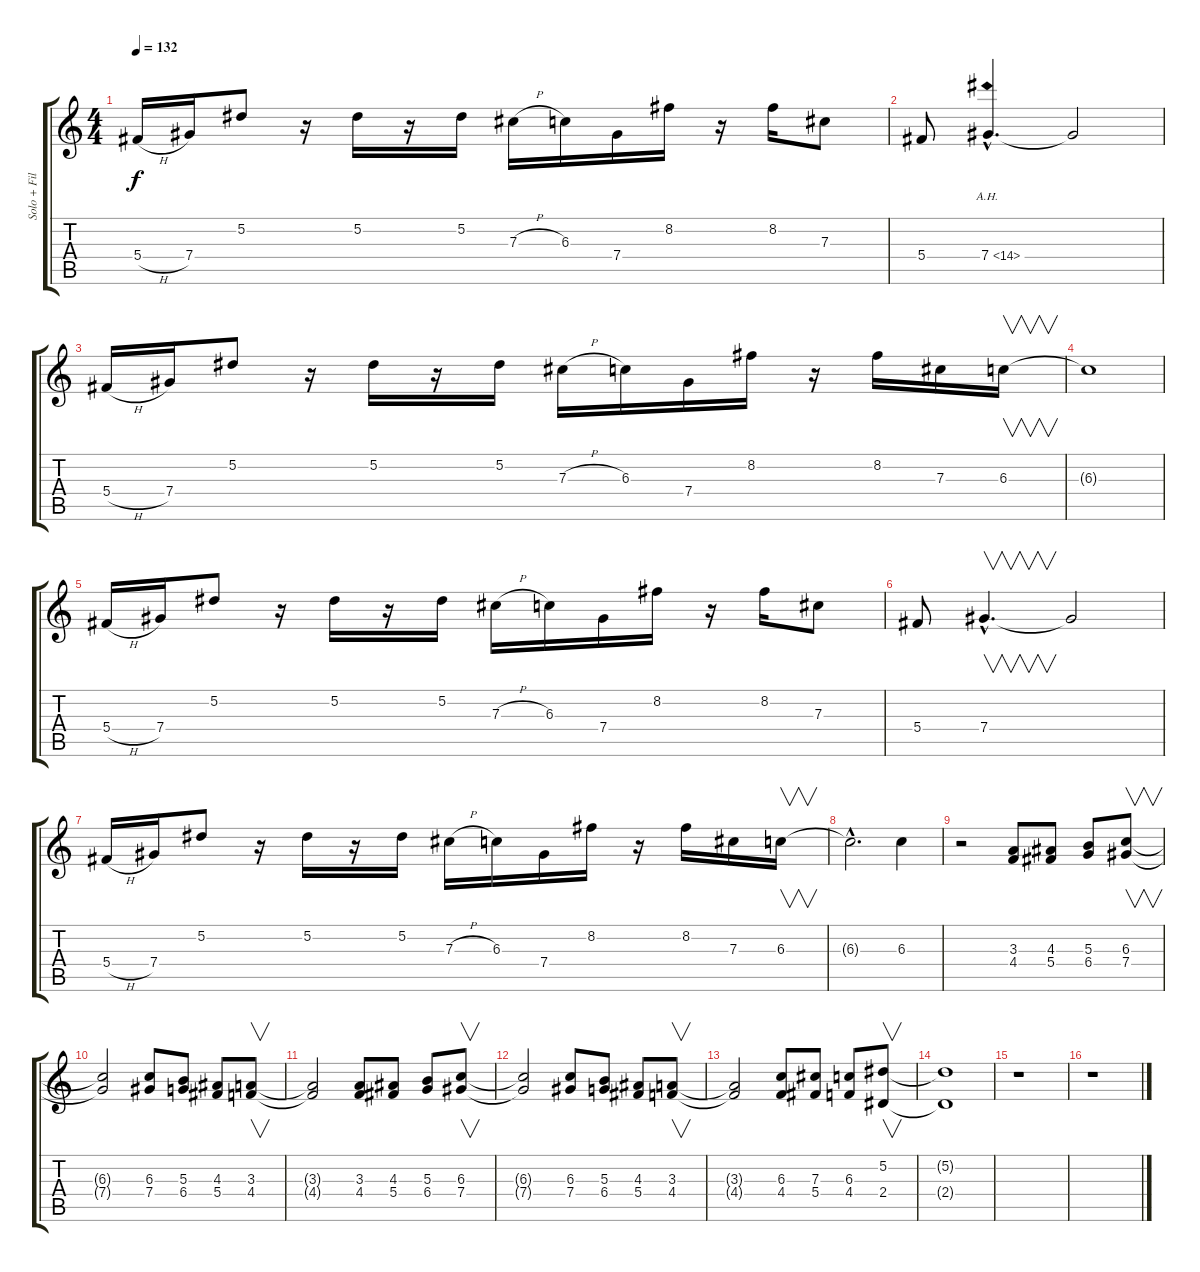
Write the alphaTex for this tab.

\track ("Solo + Fills" "Solo + Fil") {instrument distortionguitar}
\staff {score tabs}
\tuning (Eb4 Bb3 Gb3 Db3 Ab2 Eb2) {hide}
\ts (4 4)
\tempo 132
\clef g2
\ks c
5.4{h}.16{dy f} 7.4.16 5.2.8 r.16 5.2.16 r.16 5.2.16 7.3{h}.16 6.3.16 7.4.16 8.2.16 r.16 8.2.16 7.3.8 |
5.4.8 7.4{ah 7 hac}.4{d} 7.4{t}.2 |
5.4{h}.16 7.4.16 5.2.8 r.16 5.2.16 r.16 5.2.16 7.3{h}.16 6.3.16 7.4.16 8.2.16 r.16 8.2.16 7.3.16 6.3.16{v} |
6.3{t}.1 |
5.4{h}.16 7.4.16 5.2.8 r.16 5.2.16 r.16 5.2.16 7.3{h}.16 6.3.16 7.4.16 8.2.16 r.16 8.2.16 7.3.8 |
5.4.8 7.4{hac}.4{v d} 7.4{t}.2 |
5.4{h}.16 7.4.16 5.2.8 r.16 5.2.16 r.16 5.2.16 7.3{h}.16 6.3.16 7.4.16 8.2.16 r.16 8.2.16 7.3.16 6.3.16{v} |
6.3{hac t}.2{d} 6.3.4 |
r.2 (3.3 4.4).8 (4.3 5.4).8 (5.3 6.4).8 (6.3 7.4).8{v} |
(6.3{t} 7.4{t}).2 (6.3 7.4).8 (5.3 6.4).8 (4.3 5.4).8 (3.3 4.4).8{v} |
(3.3{t} 4.4{t}).2 (3.3 4.4).8 (4.3 5.4).8 (5.3 6.4).8 (6.3 7.4).8{v} |
(6.3{t} 7.4{t}).2 (6.3 7.4).8 (5.3 6.4).8 (4.3 5.4).8 (3.3 4.4).8{v} |
(3.3{t} 4.4{t}).2 (6.3 4.4).8 (7.3 5.4).8 (6.3 4.4).8 (5.2 2.4).8{v} |
(5.2{t} 2.4{t}).1 |
r.1 |
r.1
